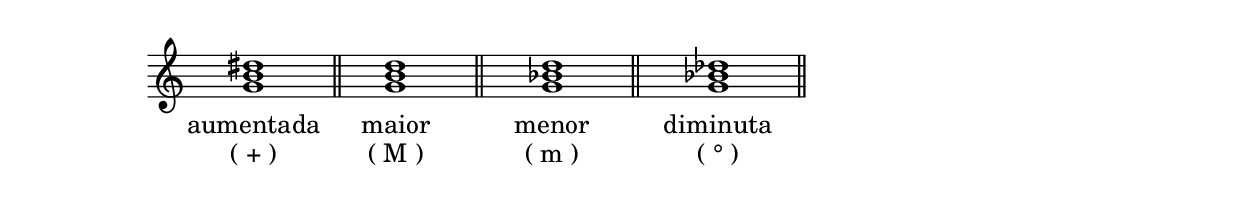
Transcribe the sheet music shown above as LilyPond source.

\version "2.10.0"
<<
\new Staff \with {
	\remove "Time_signature_engraver"
}

\relative c'' { 	\clef treble
			\time 8/4
			s4 s4 <g b dis>1 s4 s4
		\bar "||"
			s4 s4 <g b d>1 s4 s4
		\bar "||"
			s4 s4 <g bes d>1 s4 s4
		\bar "||"
			s4 s4 <g bes des>1 s4 s4
		\bar "||"
}
\addlyrics { "aumentada" "maior" "menor" "diminuta" }
\addlyrics { "( + )" "( M )" "( m )" "( ° )" }
>>

